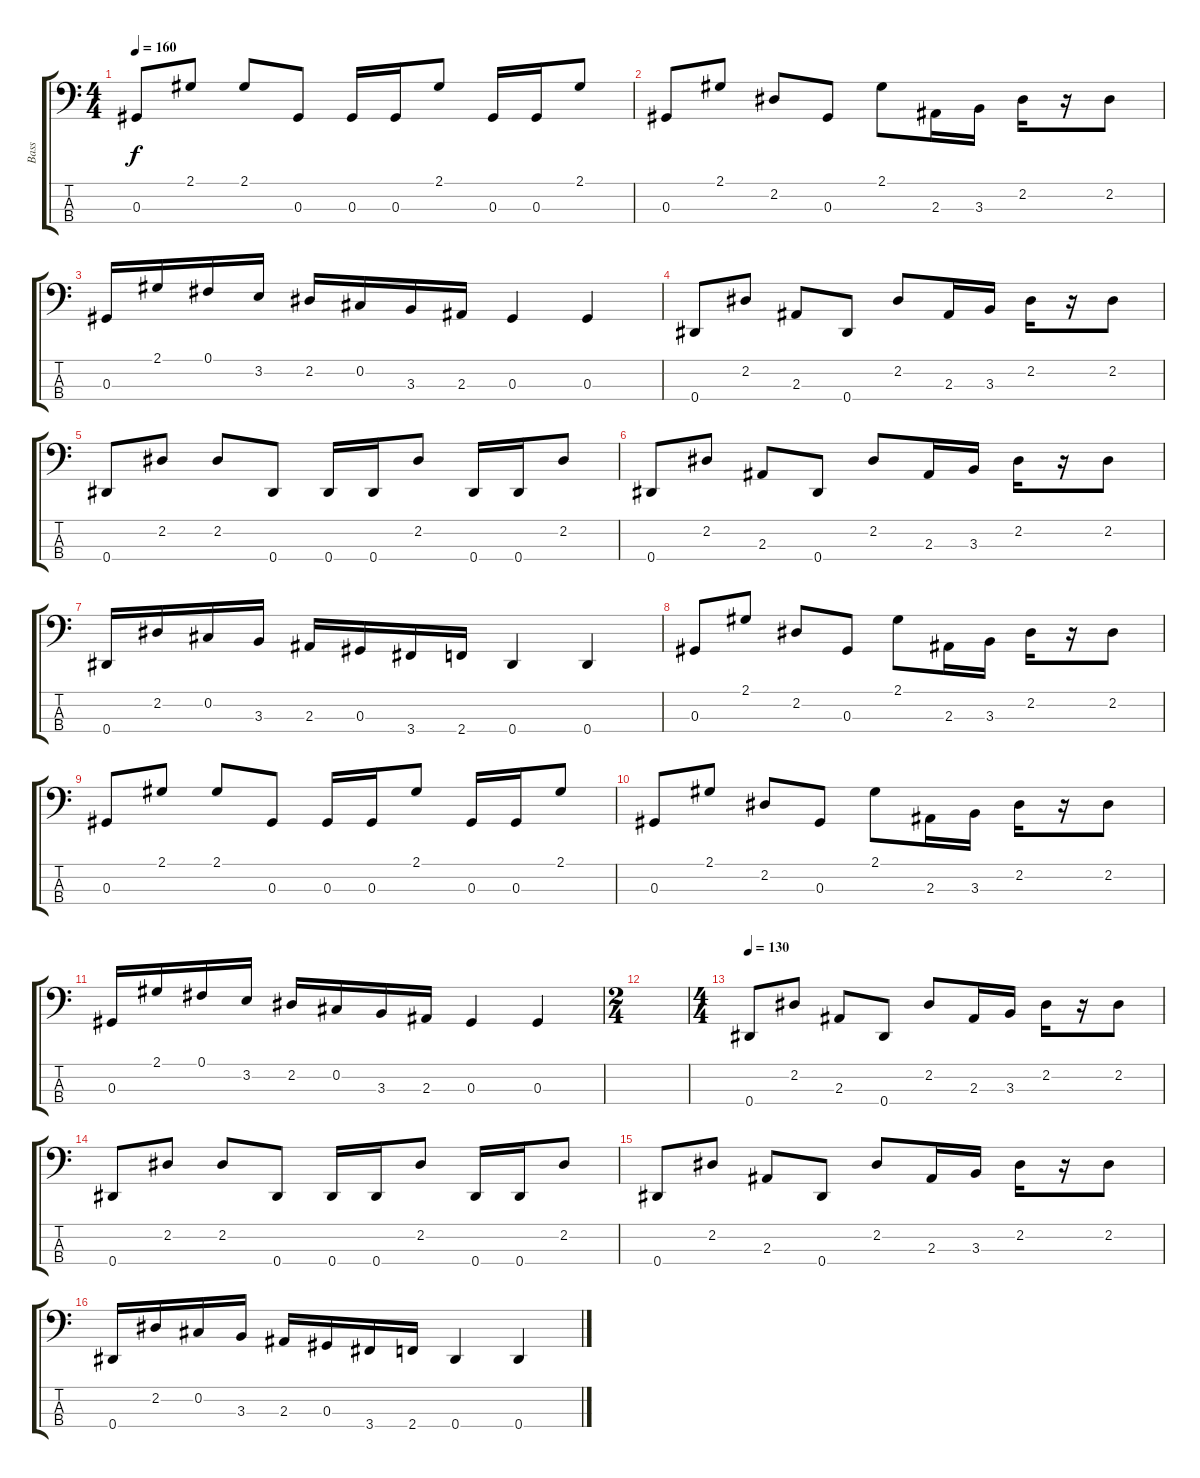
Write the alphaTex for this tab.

\track ("Bass" "Bass") {instrument electricbassfinger}
\staff {score tabs}
\tuning (Gb2 Db2 Ab1 Eb1) {hide}
\ts (4 4)
\tempo 160
\clef f4
\ks c
0.3.8{dy f} 2.1.8 2.1.8 0.3.8 0.3.16 0.3.16 2.1.8 0.3.16 0.3.16 2.1.8 |
0.3.8 2.1.8 2.2.8 0.3.8 2.1.8 2.3.16 3.3.16 2.2.16 r.16 2.2.8 |
0.3.16 2.1.16 0.1.16 3.2.16 2.2.16 0.2.16 3.3.16 2.3.16 0.3.4 0.3.4 |
0.4.8 2.2.8 2.3.8 0.4.8 2.2.8 2.3.16 3.3.16 2.2.16 r.16 2.2.8 |
0.4.8 2.2.8 2.2.8 0.4.8 0.4.16 0.4.16 2.2.8 0.4.16 0.4.16 2.2.8 |
0.4.8 2.2.8 2.3.8 0.4.8 2.2.8 2.3.16 3.3.16 2.2.16 r.16 2.2.8 |
0.4.16 2.2.16 0.2.16 3.3.16 2.3.16 0.3.16 3.4.16 2.4.16 0.4.4 0.4.4 |
0.3.8 2.1.8 2.2.8 0.3.8 2.1.8 2.3.16 3.3.16 2.2.16 r.16 2.2.8 |
0.3.8 2.1.8 2.1.8 0.3.8 0.3.16 0.3.16 2.1.8 0.3.16 0.3.16 2.1.8 |
0.3.8 2.1.8 2.2.8 0.3.8 2.1.8 2.3.16 3.3.16 2.2.16 r.16 2.2.8 |
0.3.16 2.1.16 0.1.16 3.2.16 2.2.16 0.2.16 3.3.16 2.3.16 0.3.4 0.3.4 |
\ts (2 4)
|
\ts (4 4)
\tempo 130
0.4.8 2.2.8 2.3.8 0.4.8 2.2.8 2.3.16 3.3.16 2.2.16 r.16 2.2.8 |
0.4.8 2.2.8 2.2.8 0.4.8 0.4.16 0.4.16 2.2.8 0.4.16 0.4.16 2.2.8 |
0.4.8 2.2.8 2.3.8 0.4.8 2.2.8 2.3.16 3.3.16 2.2.16 r.16 2.2.8 |
0.4.16 2.2.16 0.2.16 3.3.16 2.3.16 0.3.16 3.4.16 2.4.16 0.4.4 0.4.4
